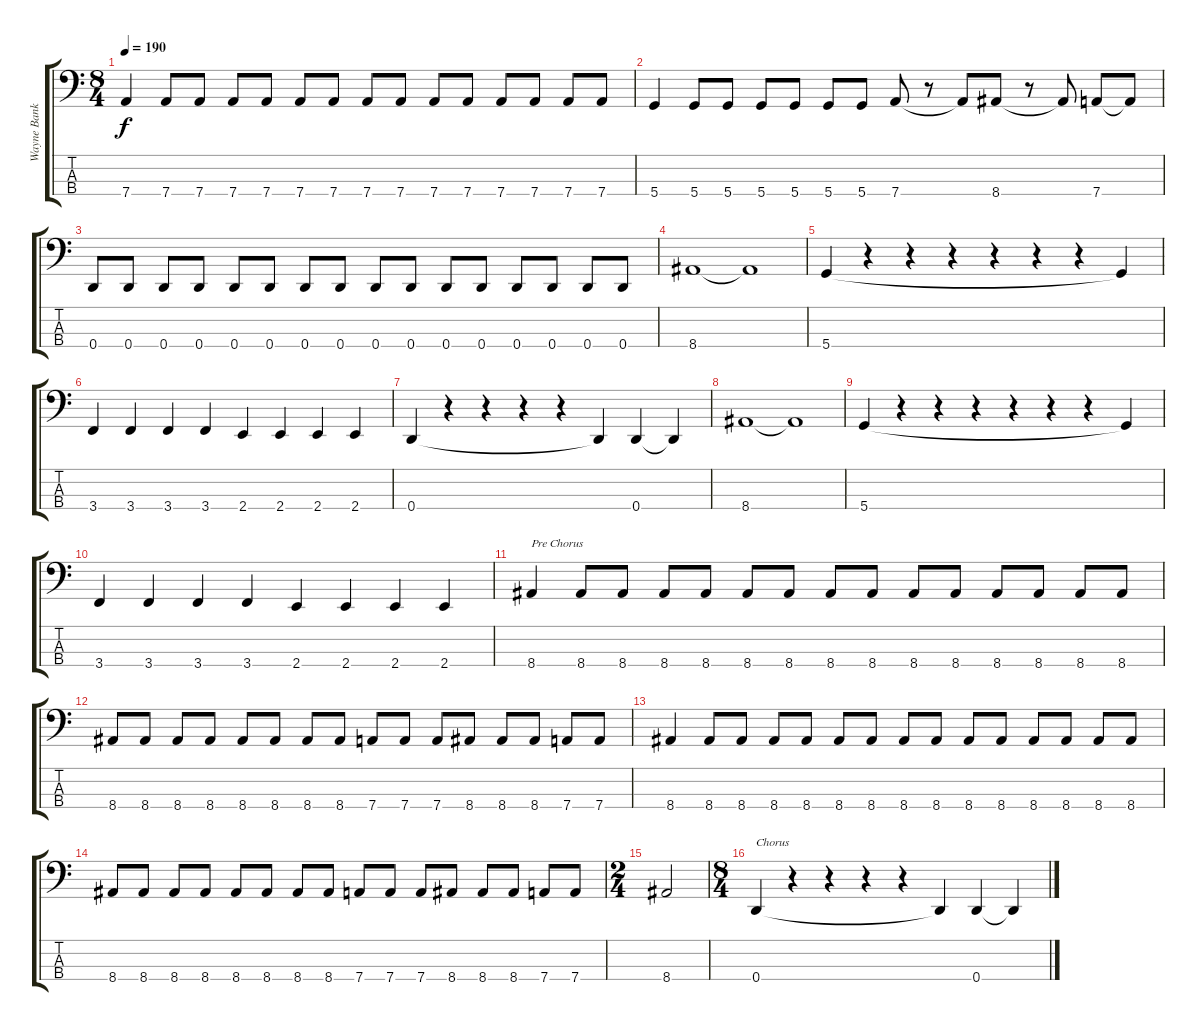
\track ("Wayne Banks" "Wayne Bank") {instrument electricbassfinger}
\staff {score tabs}
\tuning (G2 D2 A1 D1) {hide}
\ts (8 4)
\tempo 190
\clef f4
\ks c
7.4.4{dy f} 7.4.8 7.4.8 7.4.8 7.4.8 7.4.8 7.4.8 7.4.8 7.4.8 7.4.8 7.4.8 7.4.8 7.4.8 7.4.8 7.4.8 |
5.4.4 5.4.8 5.4.8 5.4.8 5.4.8 5.4.8 5.4.8 7.4.8 r.8 7.4{t}.8 8.4.8 r.8 8.4{t}.8 7.4.8 7.4{t}.8 |
0.4.8 0.4.8 0.4.8 0.4.8 0.4.8 0.4.8 0.4.8 0.4.8 0.4.8 0.4.8 0.4.8 0.4.8 0.4.8 0.4.8 0.4.8 0.4.8 |
8.4.1 8.4{t}.1 |
5.4.4 r.4 r.4 r.4 r.4 r.4 r.4 5.4{t}.4 |
3.4.4 3.4.4 3.4.4 3.4.4 2.4.4 2.4.4 2.4.4 2.4.4 |
0.4.4 r.4 r.4 r.4 r.4 0.4{t}.4 0.4.4 0.4{t}.4 |
8.4.1 8.4{t}.1 |
5.4.4 r.4 r.4 r.4 r.4 r.4 r.4 5.4{t}.4 |
3.4.4 3.4.4 3.4.4 3.4.4 2.4.4 2.4.4 2.4.4 2.4.4 |
8.4.4{txt "Pre Chorus"} 8.4.8 8.4.8 8.4.8 8.4.8 8.4.8 8.4.8 8.4.8 8.4.8 8.4.8 8.4.8 8.4.8 8.4.8 8.4.8 8.4.8 |
8.4.8 8.4.8 8.4.8 8.4.8 8.4.8 8.4.8 8.4.8 8.4.8 7.4.8 7.4.8 7.4.8 8.4.8 8.4.8 8.4.8 7.4.8 7.4.8 |
8.4.4 8.4.8 8.4.8 8.4.8 8.4.8 8.4.8 8.4.8 8.4.8 8.4.8 8.4.8 8.4.8 8.4.8 8.4.8 8.4.8 8.4.8 |
8.4.8 8.4.8 8.4.8 8.4.8 8.4.8 8.4.8 8.4.8 8.4.8 7.4.8 7.4.8 7.4.8 8.4.8 8.4.8 8.4.8 7.4.8 7.4.8 |
\ts (2 4)
8.4.2 |
\ts (8 4)
0.4.4{txt "Chorus"} r.4 r.4 r.4 r.4 0.4{t}.4 0.4.4 0.4{t}.4
